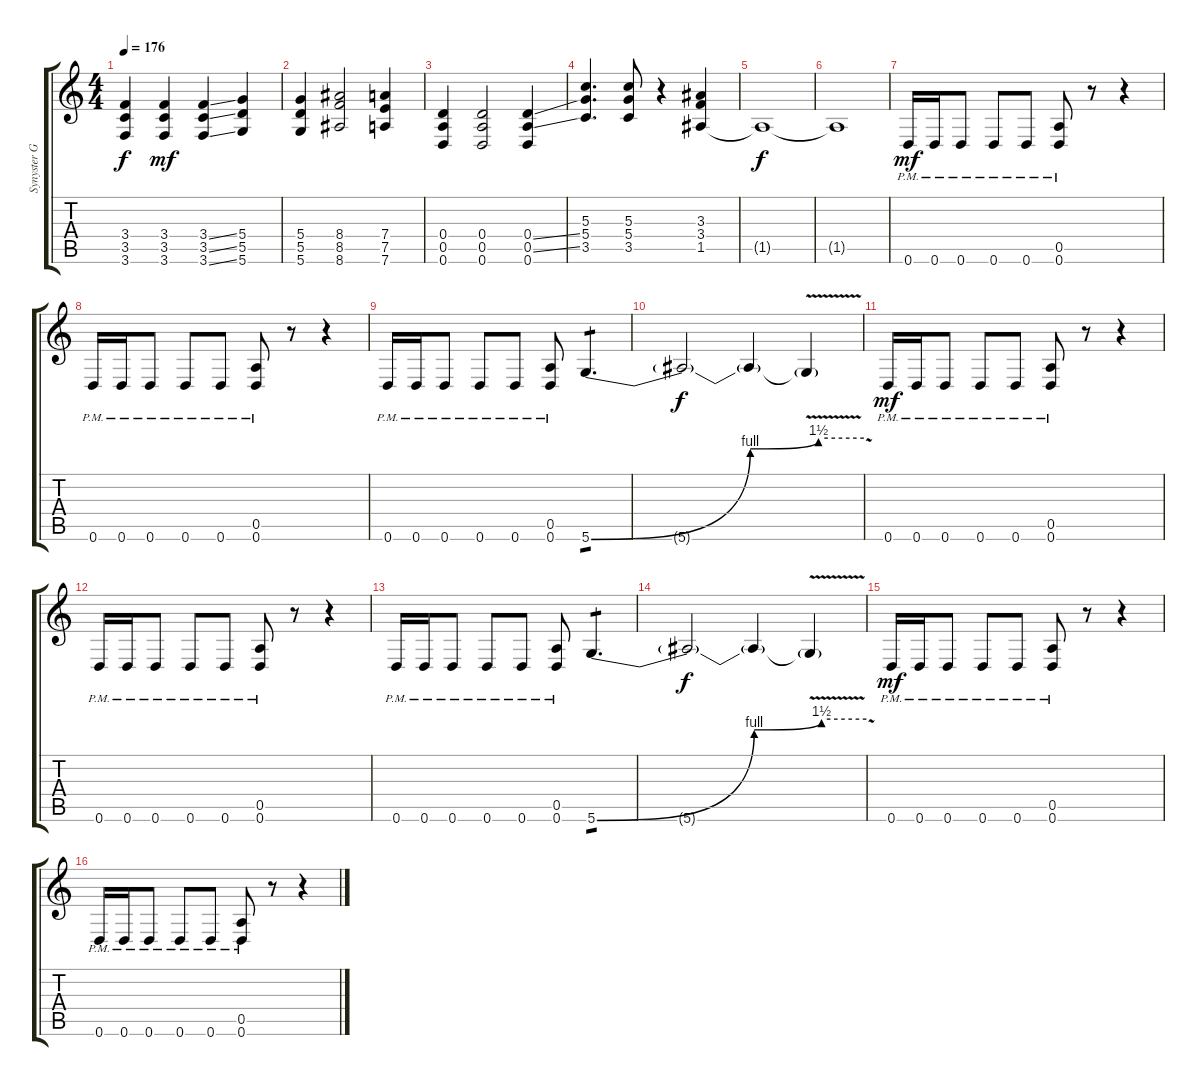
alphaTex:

\track ("Synyster Gates " "Synyster G") {instrument distortionguitar}
\staff {score tabs}
\tuning (E4 B3 G3 D3 A2 D2) {hide}
\ts (4 4)
\tempo 176
\clef g2
\ks c
(3.4{t} 3.5{t} 3.6{t}).4{dy f} (3.4 3.5 3.6).4{dy mf} (3.4{ss} 3.5{ss} 3.6{ss}).4 (5.4 5.5 5.6).4 |
(5.4 5.5 5.6).4 (8.4 8.5 8.6).2 (7.4 7.5 7.6).4 |
(0.4 0.5 0.6).4 (0.4 0.5 0.6).2 (0.4{ss} 0.5{ss} 0.6).4 |
(5.3 5.4 3.5).4{d} (5.3 5.4 3.5).8 r.4 (3.3 3.4 1.5).4 |
1.5{t}.1{dy f} |
1.5{t}.1 |
0.6{pm}.16{dy mf} 0.6{pm}.16 0.6{pm}.8 0.6{pm}.8 0.6{pm}.8 (0.5 0.6{pm}).8 r.8 r.4 |
0.6{pm}.16 0.6{pm}.16 0.6{pm}.8 0.6{pm}.8 0.6{pm}.8 (0.5 0.6{pm}).8 r.8 r.4 |
0.6{pm}.16 0.6{pm}.16 0.6{pm}.8 0.6{pm}.8 0.6{pm}.8 (0.5 0.6{pm}).8 5.6{be (custom 0 0 35 4 50 6 60 6)}.4{d tp 1} |
5.6{t}.2{dy f} 5.6{t}.4 5.6{v t}.4 |
0.6{pm}.16{dy mf} 0.6{pm}.16 0.6{pm}.8 0.6{pm}.8 0.6{pm}.8 (0.5 0.6{pm}).8 r.8 r.4 |
0.6{pm}.16 0.6{pm}.16 0.6{pm}.8 0.6{pm}.8 0.6{pm}.8 (0.5 0.6{pm}).8 r.8 r.4 |
0.6{pm}.16 0.6{pm}.16 0.6{pm}.8 0.6{pm}.8 0.6{pm}.8 (0.5 0.6{pm}).8 5.6{be (custom 0 0 35 4 50 6 60 6)}.4{d tp 1} |
5.6{t}.2{dy f} 5.6{t}.4 5.6{v t}.4 |
0.6{pm}.16{dy mf} 0.6{pm}.16 0.6{pm}.8 0.6{pm}.8 0.6{pm}.8 (0.5 0.6{pm}).8 r.8 r.4 |
0.6{pm}.16 0.6{pm}.16 0.6{pm}.8 0.6{pm}.8 0.6{pm}.8 (0.5 0.6{pm}).8 r.8 r.4
